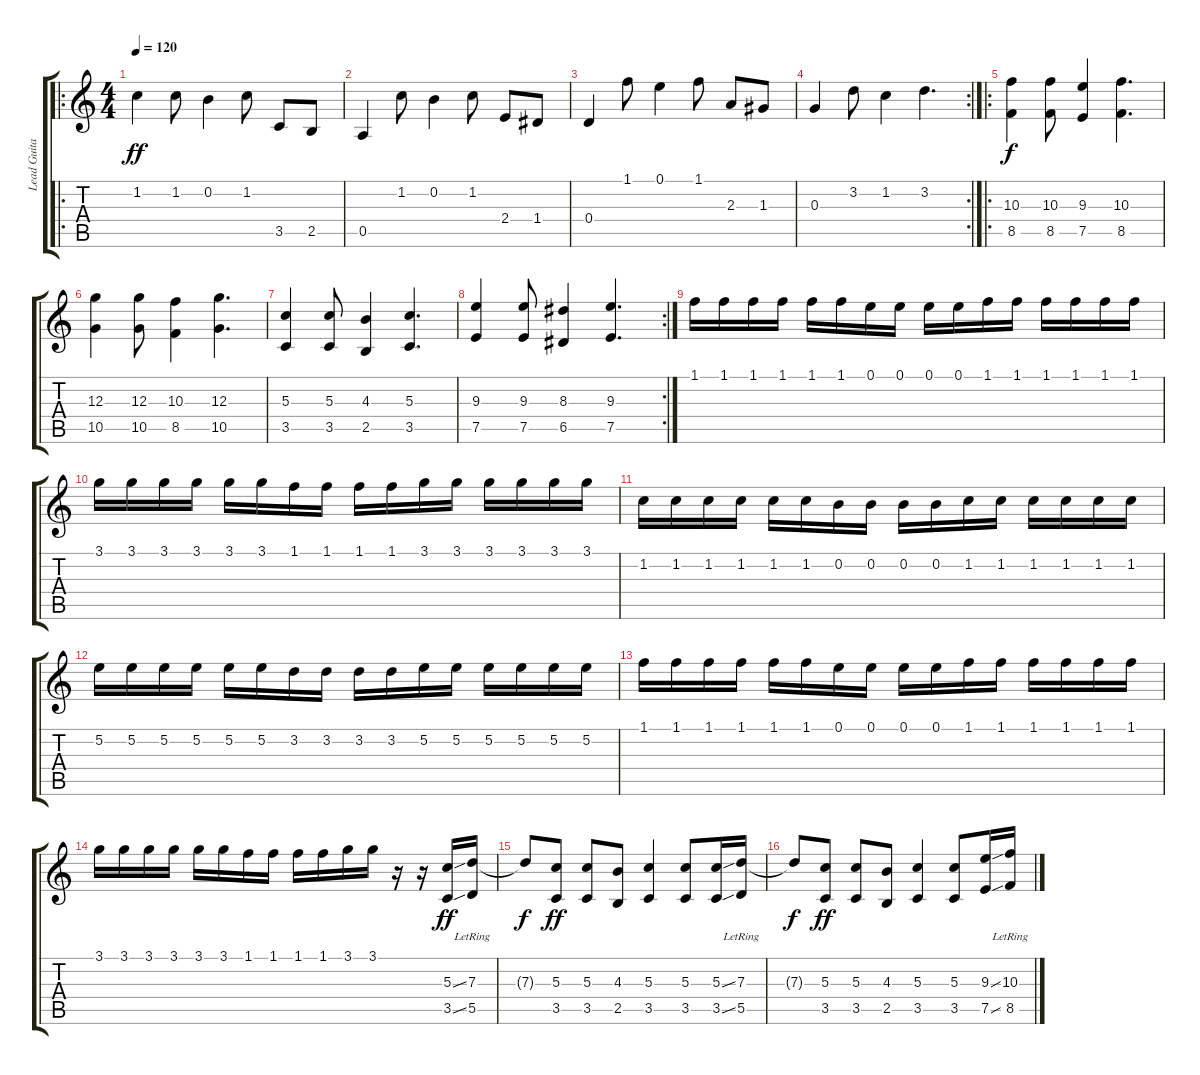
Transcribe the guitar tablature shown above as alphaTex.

\track ("Lead Guitar" "Lead Guita") {instrument electricguitarjazz}
\staff {score tabs}
\tuning (E4 B3 G3 D3 A2 E2) {hide}
\ro
\ts (4 4)
\tempo 120
\clef g2
\ks c
1.2.4{dy ff} 1.2.8 0.2.4 1.2.8 3.5.8 2.5.8 |
0.5.4 1.2.8 0.2.4 1.2.8 2.4.8 1.4.8 |
0.4.4 1.1.8 0.1.4 1.1.8 2.3.8 1.3.8 |
\rc 2
0.3.4 3.2.8 1.2.4 3.2.4{d} |
\ro
(10.3 8.5).4{dy f} (10.3 8.5).8 (9.3 7.5).4 (10.3 8.5).4{d} |
(12.3 10.5).4 (12.3 10.5).8 (10.3 8.5).4 (12.3 10.5).4{d} |
(5.3 3.5).4 (5.3 3.5).8 (4.3 2.5).4 (5.3 3.5).4{d} |
\rc 2
(9.3 7.5).4 (9.3 7.5).8 (8.3 6.5).4 (9.3 7.5).4{d} |
1.1.16 1.1.16 1.1.16 1.1.16 1.1.16 1.1.16 0.1.16 0.1.16 0.1.16 0.1.16 1.1.16 1.1.16 1.1.16 1.1.16 1.1.16 1.1.16 |
3.1.16 3.1.16 3.1.16 3.1.16 3.1.16 3.1.16 1.1.16 1.1.16 1.1.16 1.1.16 3.1.16 3.1.16 3.1.16 3.1.16 3.1.16 3.1.16 |
1.2.16 1.2.16 1.2.16 1.2.16 1.2.16 1.2.16 0.2.16 0.2.16 0.2.16 0.2.16 1.2.16 1.2.16 1.2.16 1.2.16 1.2.16 1.2.16 |
5.2.16 5.2.16 5.2.16 5.2.16 5.2.16 5.2.16 3.2.16 3.2.16 3.2.16 3.2.16 5.2.16 5.2.16 5.2.16 5.2.16 5.2.16 5.2.16 |
1.1.16 1.1.16 1.1.16 1.1.16 1.1.16 1.1.16 0.1.16 0.1.16 0.1.16 0.1.16 1.1.16 1.1.16 1.1.16 1.1.16 1.1.16 1.1.16 |
3.1.16 3.1.16 3.1.16 3.1.16 3.1.16 3.1.16 1.1.16 1.1.16 1.1.16 1.1.16 3.1.16 3.1.16 r.16 r.16 (5.3{ss} 3.5{ss}).16{dy ff} (7.3{lr} 5.5{lr}).16 |
7.3{t}.8{dy f} (5.3 3.5).8{dy ff} (5.3 3.5).8 (4.3 2.5).8 (5.3 3.5).4 (5.3 3.5).8 (5.3{ss} 3.5{ss}).16 (7.3{lr} 5.5{lr}).16 |
7.3{t}.8{dy f} (5.3 3.5).8{dy ff} (5.3 3.5).8 (4.3 2.5).8 (5.3 3.5).4 (5.3 3.5).8 (9.3{ss} 7.5{ss}).16 (10.3{lr} 8.5{lr}).16
